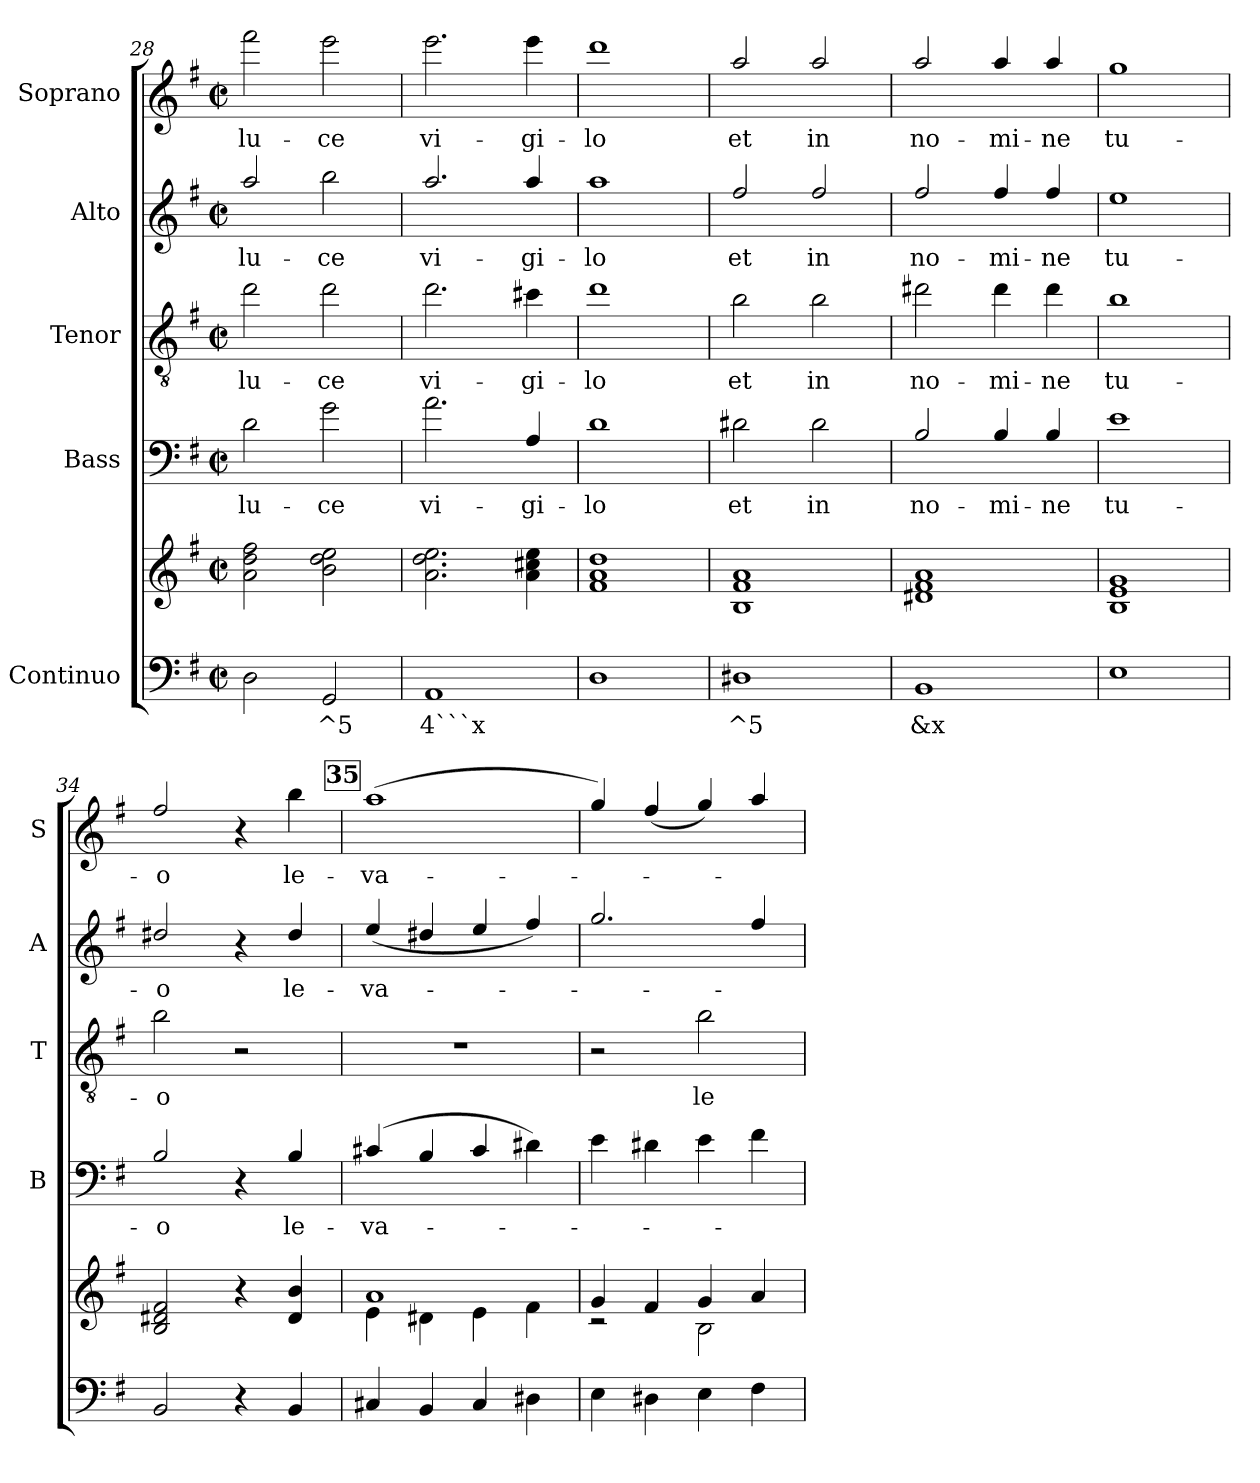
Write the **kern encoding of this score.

**kern	**text	**kern	**kern	**text	**kern	**text	**kern	**text	**kern	**text
*part5	*part5	*part5	*part4	*part4	*part3	*part3	*part2	*part2	*part1	*part1
*staff6	*staff6	*staff5	*staff4	*staff4	*staff3	*staff3	*staff2	*staff2	*staff1	*staff1
*I"Continuo	*	*	*I"Bass	*	*I"Tenor	*	*I"Alto	*	*I"Soprano	*
*	*	*	*I'B	*	*I'T	*	*I'A	*	*I'S	*
*clefF4	*	*clefG2	*clefF4	*	*clefGv2	*	*clefG2	*	*clefG2	*
*	*	*	*ITrd7c12	*	*ITrd7c12	*	*ITrd7c12	*	*ITrd7c12	*
*k[f#]	*	*k[f#]	*k[f#]	*	*k[f#]	*	*k[f#]	*	*k[f#]	*
*G:	*	*G:	*G:	*	*G:	*	*G:	*	*G:	*
*M2/2	*	*M2/2	*M2/2	*	*M2/2	*	*M2/2	*	*M2/2	*
*met(c|)	*	*met(c|)	*met(c|)	*	*met(c|)	*	*met(c|)	*	*met(c|)	*
=28	=28	=28	=28	=28	=28	=28	=28	=28	=28	=28
!	!	!	!	!LO:LY:b	!	!	!	!	!	!
!	!	!	!	!	!	!LO:LY:b	!	!	!	!
!	!	!	!	!	!	!	!	!LO:LY:b	!	!
!	!	!	!	!	!	!	!	!	!	!LO:LY:b
2D\	.	2a!\ 2dd!\ 2ff#!\	2D\	lu-	2d\	lu-	2a/	lu-	2ff#\	lu-
!	!LO:LY:b	!	!	!	!	!	!	!	!	!
!	!	!	!	!LO:LY:b	!	!	!	!	!	!
!	!	!	!	!	!	!LO:LY:b	!	!	!	!
!	!	!	!	!	!	!	!	!LO:LY:b	!	!
!	!	!	!	!	!	!	!	!	!	!LO:LY:b
2GG/	^5	2b!\ 2dd!\ 2ee!\	2G\	-ce	2d\	-ce	2b\	-ce	2ee\	-ce
=29	=29	=29	=29	=29	=29	=29	=29	=29	=29	=29
!	!LO:LY:b	!	!	!	!	!	!	!	!	!
!	!	!	!	!LO:LY:b	!	!	!	!	!	!
!	!	!	!	!	!	!LO:LY:b	!	!	!	!
!	!	!	!	!	!	!	!	!LO:LY:b	!	!
!	!	!	!	!	!	!	!	!	!	!LO:LY:b
1AA	4```x	2.a!\ 2.dd!\ 2.ee!\	2.A\	vi-	2.d\	vi-	2.a/	vi-	2.ee\	vi-
!	!	!	!	!LO:LY:b	!	!	!	!	!	!
!	!	!	!	!	!	!LO:LY:b	!	!	!	!
!	!	!	!	!	!	!	!	!LO:LY:b	!	!
!	!	!	!	!	!	!	!	!	!	!LO:LY:b
.	.	4a!\ 4cc#X!\ 4ee!\	4AA/	-gi-	4c#X\	-gi-	4a/	-gi-	4ee\	-gi-
=30	=30	=30	=30	=30	=30	=30	=30	=30	=30	=30
!	!	!	!	!LO:LY:b	!	!	!	!	!	!
!	!	!	!	!	!	!LO:LY:b	!	!	!	!
!	!	!	!	!	!	!	!	!LO:LY:b	!	!
!	!	!	!	!	!	!	!	!	!	!LO:LY:b
1D	.	1f#! 1a! 1dd!	1D	-lo	1d	-lo	1a	-lo	1dd	-lo
=31	=31	=31	=31	=31	=31	=31	=31	=31	=31	=31
!	!LO:LY:b	!	!	!	!	!	!	!	!	!
!	!	!	!	!LO:LY:b	!	!	!	!	!	!
!	!	!	!	!	!	!LO:LY:b	!	!	!	!
!	!	!	!	!	!	!	!	!LO:LY:b	!	!
!	!	!	!	!	!	!	!	!	!	!LO:LY:b
1D#X	^5	1B! 1f#! 1a!	2D#X\	et	2B\	et	2f#/	et	2a/	et
!	!	!	!	!LO:LY:b	!	!	!	!	!	!
!	!	!	!	!	!	!LO:LY:b	!	!	!	!
!	!	!	!	!	!	!	!	!LO:LY:b	!	!
!	!	!	!	!	!	!	!	!	!	!LO:LY:b
.	.	.	2D#\	in	2B\	in	2f#/	in	2a/	in
=32	=32	=32	=32	=32	=32	=32	=32	=32	=32	=32
!	!LO:LY:b	!	!	!	!	!	!	!	!	!
!	!	!	!	!LO:LY:b	!	!	!	!	!	!
!	!	!	!	!	!	!LO:LY:b	!	!	!	!
!	!	!	!	!	!	!	!	!LO:LY:b	!	!
!	!	!	!	!	!	!	!	!	!	!LO:LY:b
1BB	&x	1d#X! 1f#! 1a!	2BB/	no-	2d#X\	no-	2f#/	no-	2a/	no-
!	!	!	!	!LO:LY:b	!	!	!	!	!	!
!	!	!	!	!	!	!LO:LY:b	!	!	!	!
!	!	!	!	!	!	!	!	!LO:LY:b	!	!
!	!	!	!	!	!	!	!	!	!	!LO:LY:b
.	.	.	4BB/	-mi-	4d#\	-mi-	4f#/	-mi-	4a/	-mi-
!	!	!	!	!LO:LY:b	!	!	!	!	!	!
!	!	!	!	!	!	!LO:LY:b	!	!	!	!
!	!	!	!	!	!	!	!	!LO:LY:b	!	!
!	!	!	!	!	!	!	!	!	!	!LO:LY:b
.	.	.	4BB/	-ne	4d#\	-ne	4f#/	-ne	4a/	-ne
=33	=33	=33	=33	=33	=33	=33	=33	=33	=33	=33
!	!	!	!	!LO:LY:b	!	!	!	!	!	!
!	!	!	!	!	!	!LO:LY:b	!	!	!	!
!	!	!	!	!	!	!	!	!LO:LY:b	!	!
!	!	!	!	!	!	!	!	!	!	!LO:LY:b
1E	.	1B! 1e! 1g!	1E	tu-	1B	tu-	1e	tu-	1g	tu-
=34	=34	=34	=34	=34	=34	=34	=34	=34	=34	=34
!	!	!	!	!LO:LY:b	!	!	!	!	!	!
!	!	!	!	!	!	!LO:LY:b	!	!	!	!
!	!	!	!	!	!	!	!	!LO:LY:b	!	!
!	!	!	!	!	!	!	!	!	!	!LO:LY:b
2BB/	.	2B!/ 2d#X!/ 2f#!/	2BB/	-o	2B\	-o	2d#X/	-o	2f#/	-o
4r	.	4r	4r	.	2r	.	4r	.	4r	.
!	!	!	!	!LO:LY:b	!	!	!	!	!	!
!	!	!	!	!	!	!	!	!LO:LY:b	!	!
!	!	!	!	!	!	!	!	!	!	!LO:LY:b
4BB/	.	4d#!/ 4b!/	4BB/	le-	.	.	4d#/	le-	4b\	le-
!!LO:PB:g=z
!!LO:REH:place=s1:a:B:fs=8.3:t=35
=35	=35	=35	=35	=35	=35	=35	=35	=35	=35	=35
*	*	*^	*	*	*	*	*	*	*	*
!	!	!	!	!	!LO:LY:b	!	!	!	!	!	!
!	!	!	!	!	!	!	!	!	!LO:LY:b	!	!
!	!	!	!	!	!	!	!	!	!	!	!LO:LY:b
4C#X/	.	1a!	4e!\	(4C#X/	-va-	1r	.	(<4e/	-va-	(<1a	-va-
4BB/	.	.	4d#X!\	4BB/	.	.	.	4d#X/	.	.	.
4C#/	.	.	4e!\	4C#/	.	.	.	4e/	.	.	.
4D#X\	.	.	4f#!\	4D#X\)	.	.	.	4f#/)	.	.	.
=36	=36	=36	=36	=36	=36	=36	=36	=36	=36	=36	=36
4E\	.	4g!/	2rc	4E\	.	2r	.	2.g/	.	4g/)	.
4D#X\	.	4f#!/	.	4D#X\	.	.	.	.	.	(<4f#/	.
!	!	!	!	!	!	!	!LO:LY:b	!	!	!	!
4E\	.	4g!/	2B!\	4E\	.	2B\	le-	.	.	4g/)	.
4F#\	.	4a!/	.	4F#\	.	.	.	4f#/	.	4a/	.
*	*	*v	*v	*	*	*	*	*	*	*	*
=	=	=	=	=	=	=	=	=	=	=
*-	*-	*-	*-	*-	*-	*-	*-	*-	*-	*-
